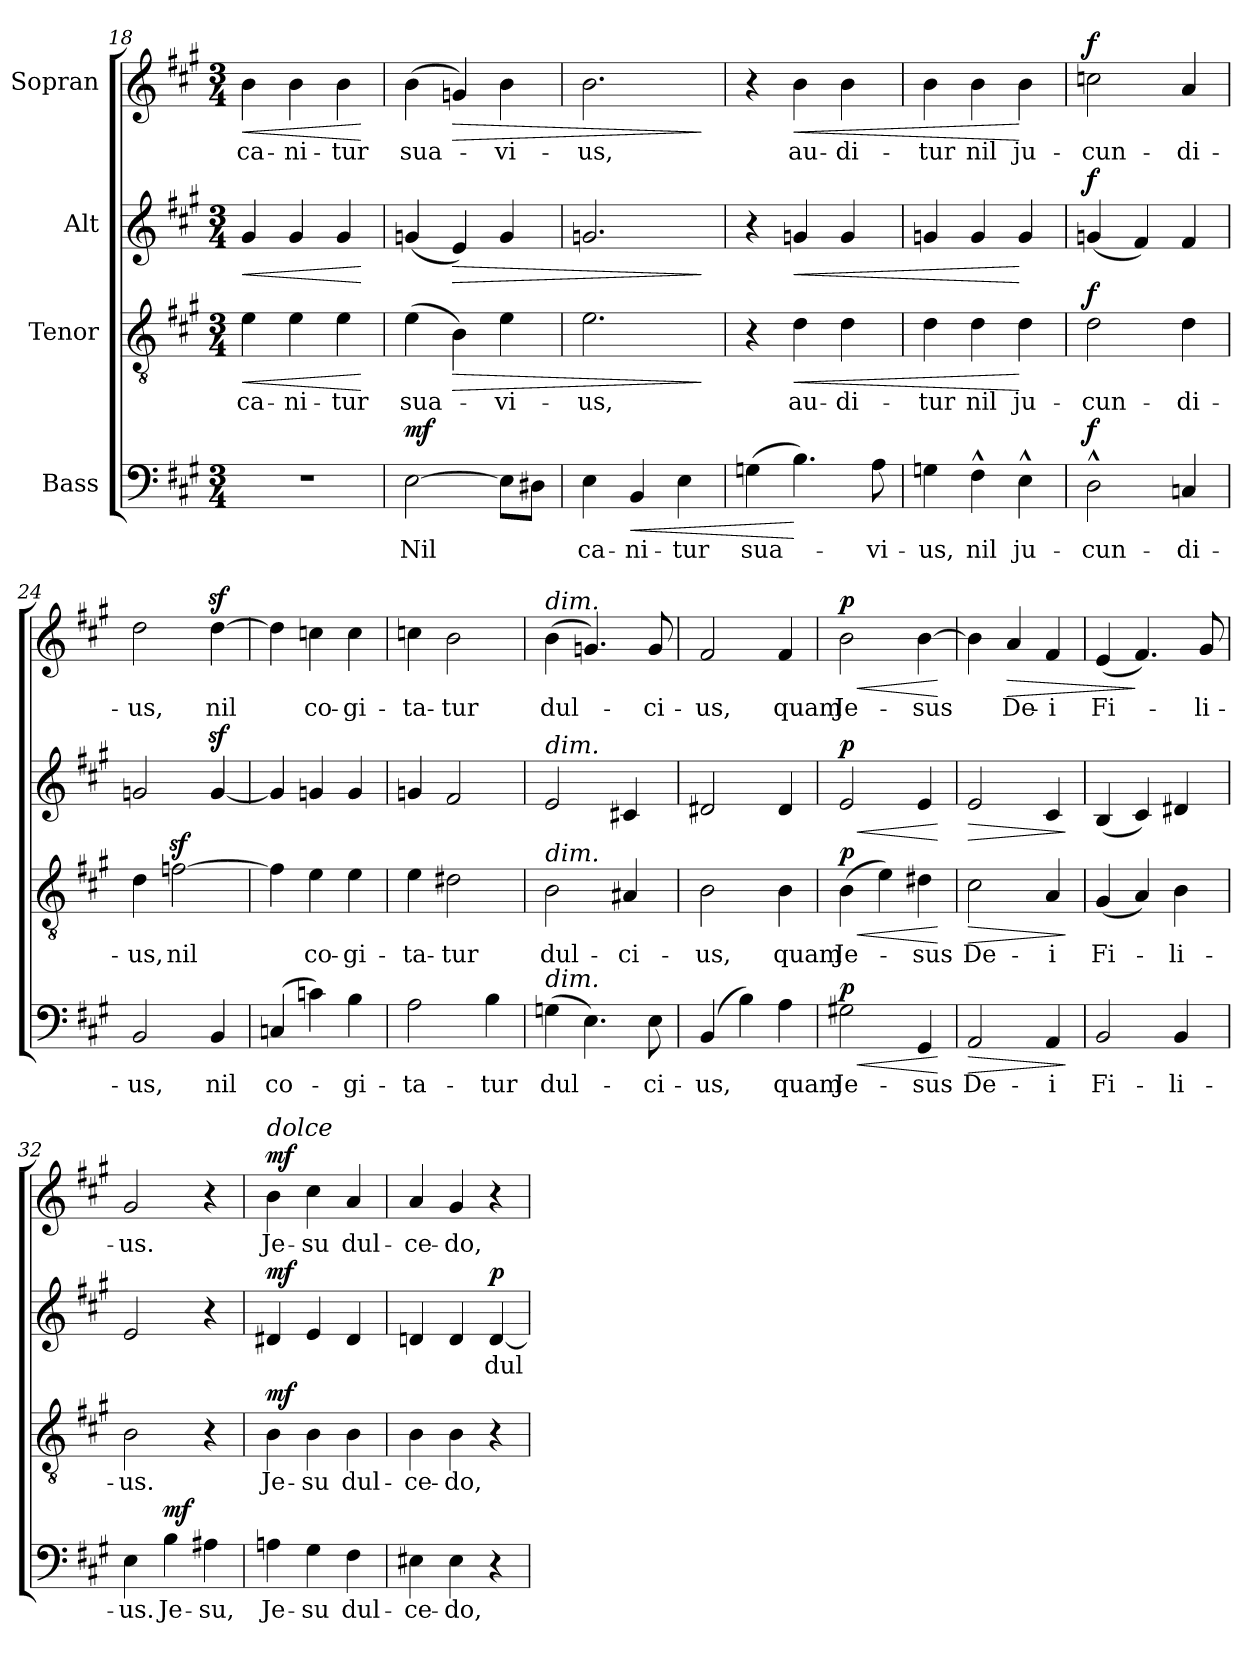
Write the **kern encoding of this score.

**kern	**text	**dynam	**kern	**text	**dynam	**kern	**text	**dynam	**kern	**text	**dynam
*part4	*part4	*part4	*part3	*part3	*part3	*part2	*part2	*part2	*part1	*part1	*part1
*staff4	*staff4	*staff4	*staff3	*staff3	*staff3	*staff2	*staff2	*staff2	*staff1	*staff1	*staff1
*I"Bass	*	*	*I"Tenor	*	*	*I"Alt	*	*	*I"Sopran	*	*
*clefF4	*	*	*clefGv2	*	*	*clefG2	*	*	*clefG2	*	*
*k[f#c#g#]	*	*	*k[f#c#g#]	*	*	*k[f#c#g#]	*	*	*k[f#c#g#]	*	*
*A:	*	*	*A:	*	*	*A:	*	*	*A:	*	*
*M3/4	*	*	*M3/4	*	*	*M3/4	*	*	*M3/4	*	*
=18	=18	=18	=18	=18	=18	=18	=18	=18	=18	=18	=18
!	!	!	!	!	!LO:HP:b	!	!	!LO:HP:b	!	!	!LO:HP:b
2.r	.	.	4e\	ca-	<	4g#/	.	<	4b\	ca-	<
.	.	.	4e\	-ni-	.	4g#/	.	.	4b\	-ni-	.
.	.	.	4e\	-tur	.	4g#/	.	.	4b\	-tur	.
.	.	.	.	.	[	.	.	[	.	.	[
!!LO:LB:g=z
=19	=19	=19	=19	=19	=19	=19	=19	=19	=19	=19	=19
!	!	!LO:DY:a	!	!	!	!	!	!	!	!	!
[2E\	Nil	mf	(>4e\	sua-	.	(4gn/	.	.	(>4b\	sua-	.
!	!	!	!	!	!LO:HP:b	!	!	!LO:HP:b	!	!	!LO:HP:b
.	.	.	4B\)	.	>	4e/)	.	>	4gn/)	.	>
8E\L]	.	.	4e\	-vi-	.	4g/	.	.	4b\	-vi-	.
8D#X\J	.	.	.	.	.	.	.	.	.	.	.
=20	=20	=20	=20	=20	=20	=20	=20	=20	=20	=20	=20
4E\	ca-	.	2.e\	-us,	.	2.gn/	.	.	2.b\	-us,	.
!	!	!LO:HP:b	!	!	!	!	!	!	!	!	!
4BB/	-ni-	<	.	.	.	.	.	.	.	.	.
4E\	-tur	.	.	.	.	.	.	.	.	.	.
.	.	.	.	.	]	.	.	]	.	.	]
=21	=21	=21	=21	=21	=21	=21	=21	=21	=21	=21	=21
(>4Gn\	sua-	.	4r	.	.	4r	.	.	4r	.	.
!	!	!	!	!	!LO:HP:b	!	!	!LO:HP:b	!	!	!LO:HP:b
4.B\)	.	[	4d\	au-	<	4gn/	.	<	4b\	au-	<
.	.	.	4d\	-di-	.	4g/	.	.	4b\	-di-	.
8A\	-vi-	.	.	.	.	.	.	.	.	.	.
=22	=22	=22	=22	=22	=22	=22	=22	=22	=22	=22	=22
4Gn\	-us,	.	4d\	-tur	.	4gn/	.	.	4b\	-tur	.
4F#^^\	nil	.	4d\	nil	.	4g/	.	.	4b\	nil	.
4E^^\	ju-	.	4d\	ju-	[	4g/	.	[	4b\	ju-	[
=23	=23	=23	=23	=23	=23	=23	=23	=23	=23	=23	=23
!	!	!LO:DY:a	!	!	!LO:DY:a	!	!	!LO:DY:a	!	!	!LO:DY:a
2D^^\	-cun-	f	2d\	-cun-	f	(4gn/	.	f	2ccn\	-cun-	f
.	.	.	.	.	.	4f#/)	.	.	.	.	.
4Cn/	-di-	.	4d\	-di-	.	4f#/	.	.	4a/	-di-	.
=24	=24	=24	=24	=24	=24	=24	=24	=24	=24	=24	=24
2BB/	-us,	.	4d\	-us,	.	2gn/	.	.	2dd\	-us,	.
.	.	.	[2fnz>\	nil	.	.	.	.	.	.	.
4BB/	nil	.	.	.	.	[4gz>/	.	.	[4ddz>\	nil	.
=25	=25	=25	=25	=25	=25	=25	=25	=25	=25	=25	=25
(>4Cn/	co-	.	4f\]	.	.	4g/]	.	.	4dd\]	.	.
4cn\)	.	.	4e\	co-	.	4gn/	.	.	4ccn\	co-	.
4B\	-gi-	.	4e\	-gi-	.	4g/	.	.	4cc\	-gi-	.
!!LO:PB:g=z
=26	=26	=26	=26	=26	=26	=26	=26	=26	=26	=26	=26
2A\	-ta-	.	4e\	-ta-	.	4gn/	.	.	4ccn\	-ta-	.
.	.	.	2d#X\	-tur	.	2f#/	.	.	2b\	-tur	.
4B\	-tur	.	.	.	.	.	.	.	.	.	.
=27	=27	=27	=27	=27	=27	=27	=27	=27	=27	=27	=27
!	!	!	!	!	!	!	!	!	!LO:TX:a:i:t=dim.	!	!
!	!	!	!	!	!	!LO:TX:a:i:t=dim.	!	!	!	!	!
!	!	!	!LO:TX:a:i:t=dim.	!	!	!	!	!	!	!	!
!LO:TX:a:i:t=dim.	!	!	!	!	!	!	!	!	!	!	!
(>4Gn\	dul-	.	2B\	dul-	.	2e/	.	.	(>4b\	dul-	.
4.E\)	.	.	.	.	.	.	.	.	4.gn/)	.	.
.	.	.	4A#X/	-ci-	.	4c#X/	.	.	.	.	.
8E\	-ci-	.	.	.	.	.	.	.	8g/	-ci-	.
=28	=28	=28	=28	=28	=28	=28	=28	=28	=28	=28	=28
(4BB/	-us,	.	2B\	-us,	.	2d#X/	.	.	2f#/	-us,	.
4B\)	.	.	.	.	.	.	.	.	.	.	.
4A\	quam	.	4B\	quam	.	4d#/	.	.	4f#/	quam	.
=29	=29	=29	=29	=29	=29	=29	=29	=29	=29	=29	=29
!	!	!LO:HP:b	!	!	!LO:HP:b	!	!	!LO:HP:b	!	!	!LO:HP:b
!	!	!LO:DY:n=1:a	!	!	!LO:DY:n=1:a	!	!	!LO:DY:n=1:a	!	!	!LO:DY:n=1:a
2G#X\	Je-	< p	(>4B\	Je-	< p	2e/	.	< p	2b\	Je-	< p
.	.	.	4e\)	.	.	.	.	.	.	.	.
4GG#/	-sus	.	4d#X\	-sus	.	4e/	.	.	[4b\	-sus	.
.	.	[	.	.	[	.	.	[	.	.	[
=30	=30	=30	=30	=30	=30	=30	=30	=30	=30	=30	=30
!	!	!LO:HP:b	!	!	!LO:HP:b	!	!	!LO:HP:b	!	!	!
2AA/	De-	>	2c#\	De-	>	2e/	.	>	4b\]	.	.
!	!	!	!	!	!	!	!	!	!	!	!LO:HP:b
.	.	.	.	.	.	.	.	.	4a/	De-	>
4AA/	-i	.	4A/	-i	.	4c#/	.	.	4f#/	-i	.
.	.	]	.	.	]	.	.	]	.	.	.
=31	=31	=31	=31	=31	=31	=31	=31	=31	=31	=31	=31
2BB/	Fi-	.	(4G#/	Fi-	.	(>4B/	.	.	(>4e/	Fi-	.
.	.	.	4A/)	.	.	4c#/)	.	.	4.f#/)	.	]
4BB/	-li-	.	4B\	-li-	.	4d#X/	.	.	.	.	.
.	.	.	.	.	.	.	.	.	8g#/	-li-	.
!!LO:LB:g=z
=32	=32	=32	=32	=32	=32	=32	=32	=32	=32	=32	=32
4E\	-us.	.	2B\	-us.	.	2e/	.	.	2g#/	-us.	.
!	!	!LO:DY:a	!	!	!	!	!	!	!	!	!
4B\	Je-	mf	.	.	.	.	.	.	.	.	.
4A#X\	-su,	.	4r	.	.	4r	.	.	4r	.	.
=33	=33	=33	=33	=33	=33	=33	=33	=33	=33	=33	=33
!	!	!	!	!	!	!	!	!	!LO:TX:a:i:t=dolce	!	!
!	!	!	!	!	!LO:DY:a	!	!	!LO:DY:a	!	!	!LO:DY:a
4An\	Je-	.	4B\	Je-	mf	4d#X/	.	mf	4b\	Je-	mf
4G#\	-su	.	4B\	-su	.	4e/	.	.	4cc#\	-su	.
4F#\	dul-	.	4B\	dul-	.	4d#/	.	.	4a/	dul-	.
=34	=34	=34	=34	=34	=34	=34	=34	=34	=34	=34	=34
4E#X\	-ce-	.	4B\	-ce-	.	4dn/	.	.	4a/	-ce-	.
4E#\	-do,	.	4B\	-do,	.	4d/	.	.	4g#/	-do,	.
!	!	!	!	!	!	!	!	!LO:DY:a	!	!	!
4r	.	.	4r	.	.	[4d/	dul-	p	4r	.	.
=	=	=	=	=	=	=	=	=	=	=	=
*-	*-	*-	*-	*-	*-	*-	*-	*-	*-	*-	*-
